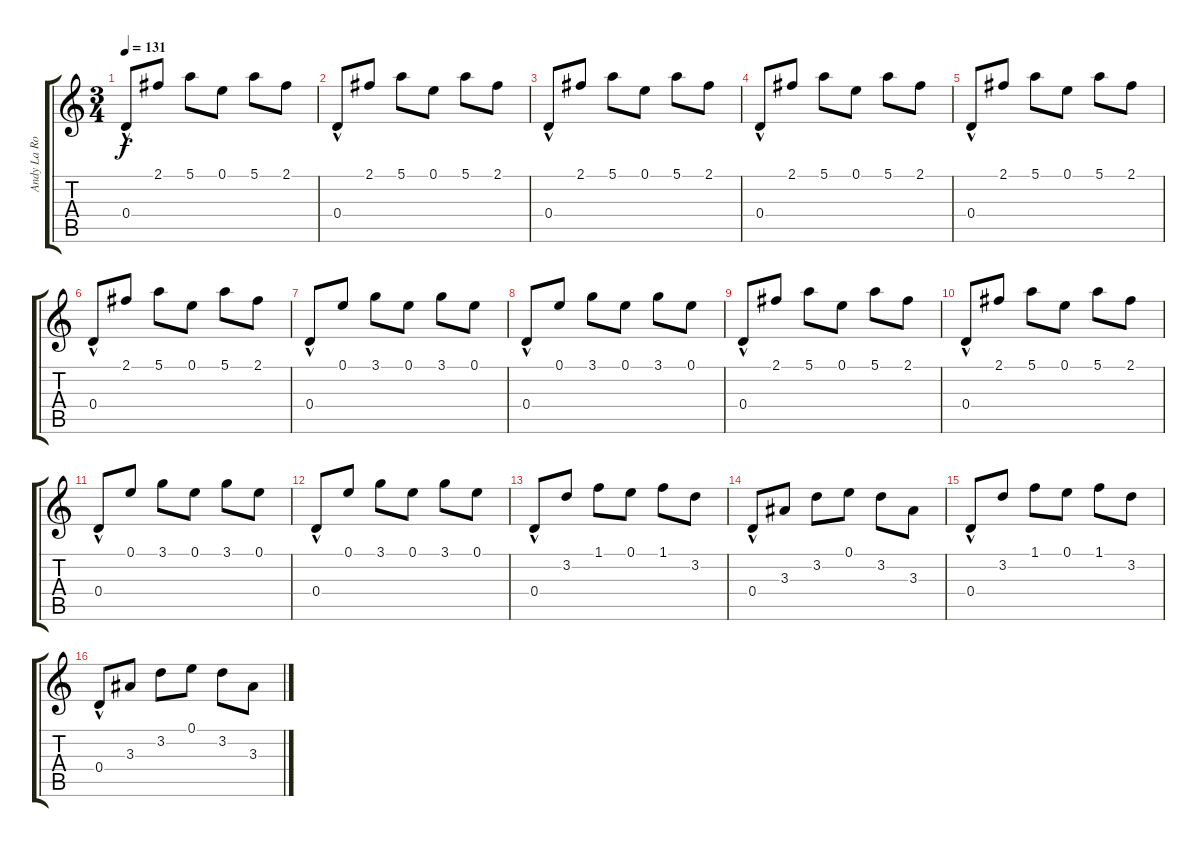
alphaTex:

\track ("Andy La Rocque" "Andy La Ro") {instrument overdrivenguitar}
\staff {score tabs}
\tuning (E4 B3 G3 D3 A2 E2) {hide}
\ts (3 4)
\tempo 131
\clef g2
\ks c
0.4{hac}.8{dy f instrument acousticguitarsteel} 2.1.8 5.1.8 0.1.8 5.1.8 2.1.8 |
0.4{hac}.8 2.1.8 5.1.8 0.1.8 5.1.8 2.1.8 |
0.4{hac}.8 2.1.8 5.1.8 0.1.8 5.1.8 2.1.8 |
0.4{hac}.8 2.1.8 5.1.8 0.1.8 5.1.8 2.1.8 |
0.4{hac}.8 2.1.8 5.1.8 0.1.8 5.1.8 2.1.8 |
0.4{hac}.8 2.1.8 5.1.8 0.1.8 5.1.8 2.1.8 |
0.4{hac}.8 0.1.8 3.1.8 0.1.8 3.1.8 0.1.8 |
0.4{hac}.8 0.1.8 3.1.8 0.1.8 3.1.8 0.1.8 |
0.4{hac}.8 2.1.8 5.1.8 0.1.8 5.1.8 2.1.8 |
0.4{hac}.8 2.1.8 5.1.8 0.1.8 5.1.8 2.1.8 |
0.4{hac}.8 0.1.8 3.1.8 0.1.8 3.1.8 0.1.8 |
0.4{hac}.8 0.1.8 3.1.8 0.1.8 3.1.8 0.1.8 |
0.4{hac}.8 3.2.8 1.1.8 0.1.8 1.1.8 3.2.8 |
0.4{hac}.8 3.3.8 3.2.8 0.1.8 3.2.8 3.3.8 |
0.4{hac}.8 3.2.8 1.1.8 0.1.8 1.1.8 3.2.8 |
0.4{hac}.8 3.3.8 3.2.8 0.1.8 3.2.8 3.3.8
